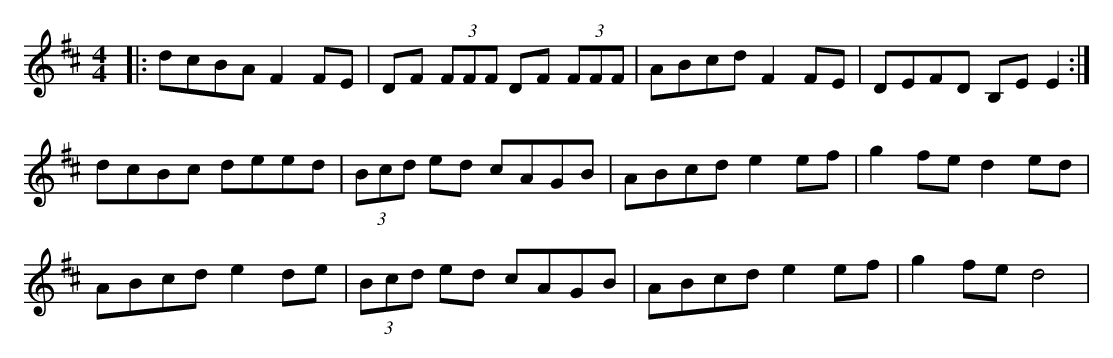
X:1
M:4/4
K:D
|:dcBA F2 FE|DF (3FFF DF (3FFF|ABcd F2 FE|DEFD B,E E2:|
dcBc deed|(3Bcd ed cAGB|ABcd e2 ef|g2 fe d2 ed|
ABcd e2 de|(3Bcd ed cAGB|ABcd e2 ef|g2 fe d4|
